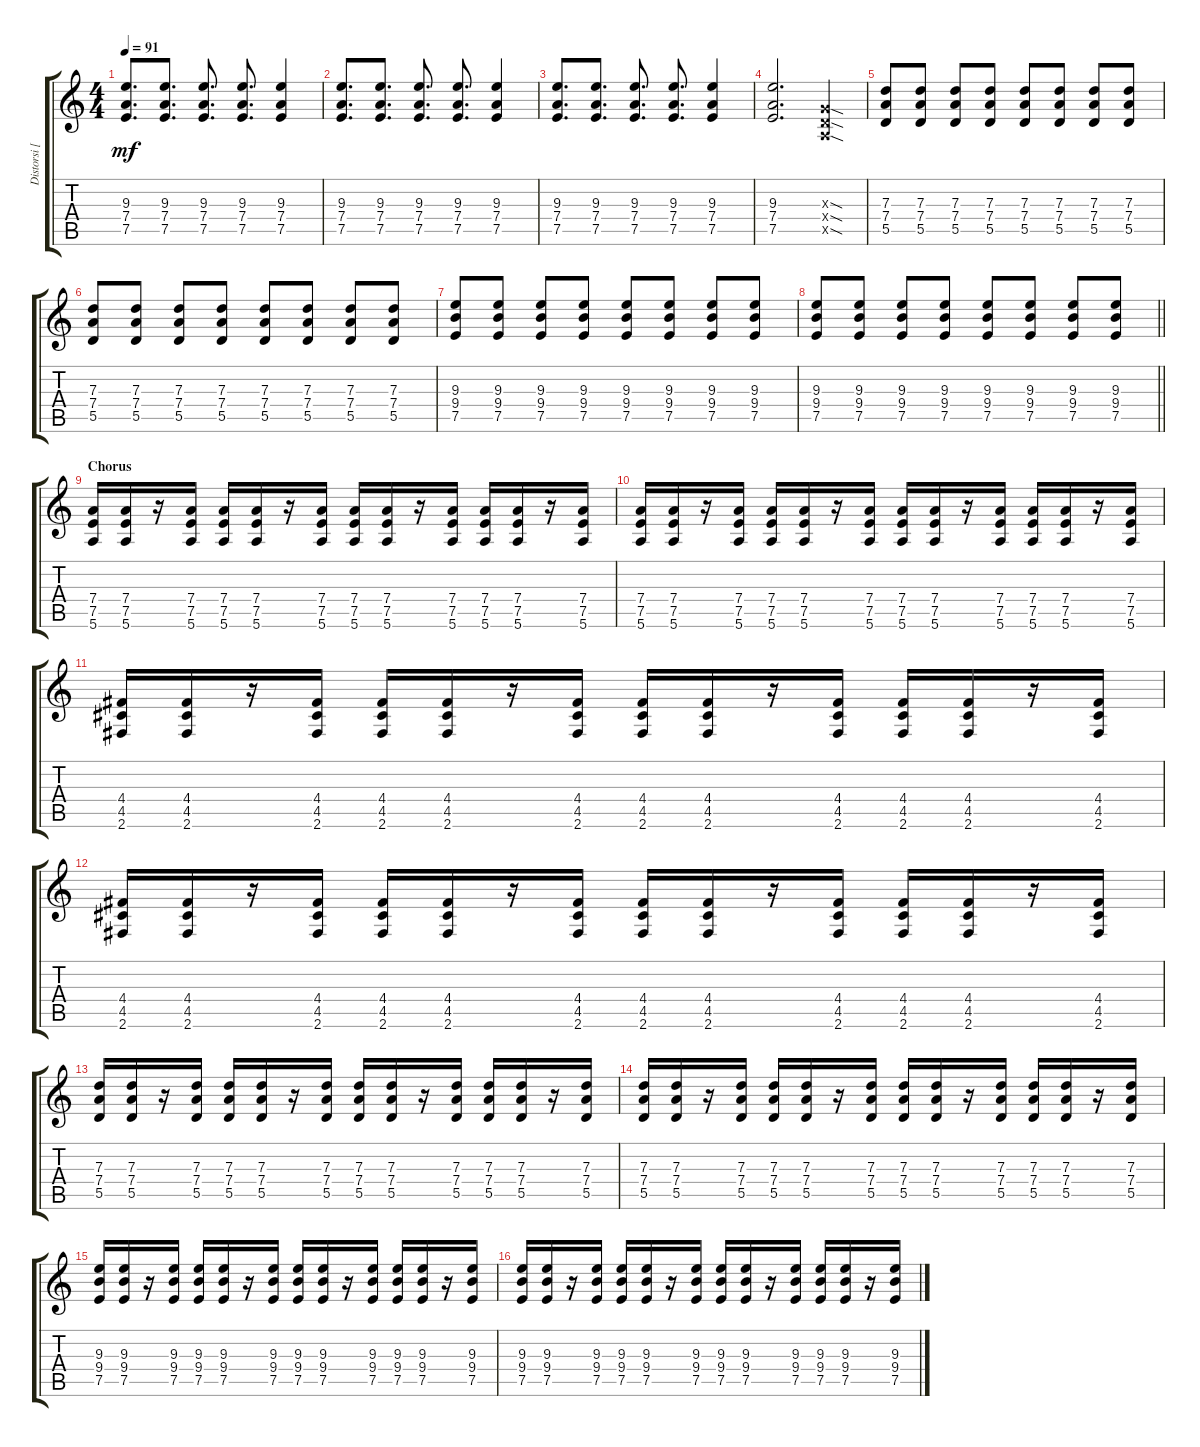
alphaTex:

\track ("Distorsi [Toru]" "Distorsi [") {instrument distortionguitar}
\staff {score tabs}
\tuning (E4 B3 G3 D3 A2 E2) {hide}
\ts (4 4)
\tempo 91
\clef g2
\ks c
(9.3 7.4 7.5).8{d dy mf} (9.3 7.4 7.5).8{d} (9.3 7.4 7.5).8{d} (9.3 7.4 7.5).8{d} (9.3 7.4 7.5).4 |
(9.3 7.4 7.5).8{d} (9.3 7.4 7.5).8{d} (9.3 7.4 7.5).8{d} (9.3 7.4 7.5).8{d} (9.3 7.4 7.5).4 |
(9.3 7.4 7.5).8{d} (9.3 7.4 7.5).8{d} (9.3 7.4 7.5).8{d} (9.3 7.4 7.5).8{d} (9.3 7.4 7.5).4 |
(9.3 7.4 7.5).2{d} (0.3{sod x} 0.4{sod x} 0.5{sod x}).4 |
(7.3 7.4 5.5).8 (7.3 7.4 5.5).8 (7.3 7.4 5.5).8 (7.3 7.4 5.5).8 (7.3 7.4 5.5).8 (7.3 7.4 5.5).8 (7.3 7.4 5.5).8 (7.3 7.4 5.5).8 |
(7.3 7.4 5.5).8 (7.3 7.4 5.5).8 (7.3 7.4 5.5).8 (7.3 7.4 5.5).8 (7.3 7.4 5.5).8 (7.3 7.4 5.5).8 (7.3 7.4 5.5).8 (7.3 7.4 5.5).8 |
(9.3 9.4 7.5).8 (9.3 9.4 7.5).8 (9.3 9.4 7.5).8 (9.3 9.4 7.5).8 (9.3 9.4 7.5).8 (9.3 9.4 7.5).8 (9.3 9.4 7.5).8 (9.3 9.4 7.5).8 |
\barLineRight lightlight
(9.3 9.4 7.5).8 (9.3 9.4 7.5).8 (9.3 9.4 7.5).8 (9.3 9.4 7.5).8 (9.3 9.4 7.5).8 (9.3 9.4 7.5).8 (9.3 9.4 7.5).8 (9.3 9.4 7.5).8 |
\section ("" "Chorus")
(7.4 7.5 5.6).16 (7.4 7.5 5.6).16 r.16 (7.4 7.5 5.6).16 (7.4 7.5 5.6).16 (7.4 7.5 5.6).16 r.16 (7.4 7.5 5.6).16 (7.4 7.5 5.6).16 (7.4 7.5 5.6).16 r.16 (7.4 7.5 5.6).16 (7.4 7.5 5.6).16 (7.4 7.5 5.6).16 r.16 (7.4 7.5 5.6).16 |
(7.4 7.5 5.6).16 (7.4 7.5 5.6).16 r.16 (7.4 7.5 5.6).16 (7.4 7.5 5.6).16 (7.4 7.5 5.6).16 r.16 (7.4 7.5 5.6).16 (7.4 7.5 5.6).16 (7.4 7.5 5.6).16 r.16 (7.4 7.5 5.6).16 (7.4 7.5 5.6).16 (7.4 7.5 5.6).16 r.16 (7.4 7.5 5.6).16 |
(4.4 4.5 2.6).16 (4.4 4.5 2.6).16 r.16 (4.4 4.5 2.6).16 (4.4 4.5 2.6).16 (4.4 4.5 2.6).16 r.16 (4.4 4.5 2.6).16 (4.4 4.5 2.6).16 (4.4 4.5 2.6).16 r.16 (4.4 4.5 2.6).16 (4.4 4.5 2.6).16 (4.4 4.5 2.6).16 r.16 (4.4 4.5 2.6).16 |
(4.4 4.5 2.6).16 (4.4 4.5 2.6).16 r.16 (4.4 4.5 2.6).16 (4.4 4.5 2.6).16 (4.4 4.5 2.6).16 r.16 (4.4 4.5 2.6).16 (4.4 4.5 2.6).16 (4.4 4.5 2.6).16 r.16 (4.4 4.5 2.6).16 (4.4 4.5 2.6).16 (4.4 4.5 2.6).16 r.16 (4.4 4.5 2.6).16 |
(7.3 7.4 5.5).16 (7.3 7.4 5.5).16 r.16 (7.3 7.4 5.5).16 (7.3 7.4 5.5).16 (7.3 7.4 5.5).16 r.16 (7.3 7.4 5.5).16 (7.3 7.4 5.5).16 (7.3 7.4 5.5).16 r.16 (7.3 7.4 5.5).16 (7.3 7.4 5.5).16 (7.3 7.4 5.5).16 r.16 (7.3 7.4 5.5).16 |
(7.3 7.4 5.5).16 (7.3 7.4 5.5).16 r.16 (7.3 7.4 5.5).16 (7.3 7.4 5.5).16 (7.3 7.4 5.5).16 r.16 (7.3 7.4 5.5).16 (7.3 7.4 5.5).16 (7.3 7.4 5.5).16 r.16 (7.3 7.4 5.5).16 (7.3 7.4 5.5).16 (7.3 7.4 5.5).16 r.16 (7.3 7.4 5.5).16 |
(9.3 9.4 7.5).16 (9.3 9.4 7.5).16 r.16 (9.3 9.4 7.5).16 (9.3 9.4 7.5).16 (9.3 9.4 7.5).16 r.16 (9.3 9.4 7.5).16 (9.3 9.4 7.5).16 (9.3 9.4 7.5).16 r.16 (9.3 9.4 7.5).16 (9.3 9.4 7.5).16 (9.3 9.4 7.5).16 r.16 (9.3 9.4 7.5).16 |
(9.3 9.4 7.5).16 (9.3 9.4 7.5).16 r.16 (9.3 9.4 7.5).16 (9.3 9.4 7.5).16 (9.3 9.4 7.5).16 r.16 (9.3 9.4 7.5).16 (9.3 9.4 7.5).16 (9.3 9.4 7.5).16 r.16 (9.3 9.4 7.5).16 (9.3 9.4 7.5).16 (9.3 9.4 7.5).16 r.16 (9.3 9.4 7.5).16
